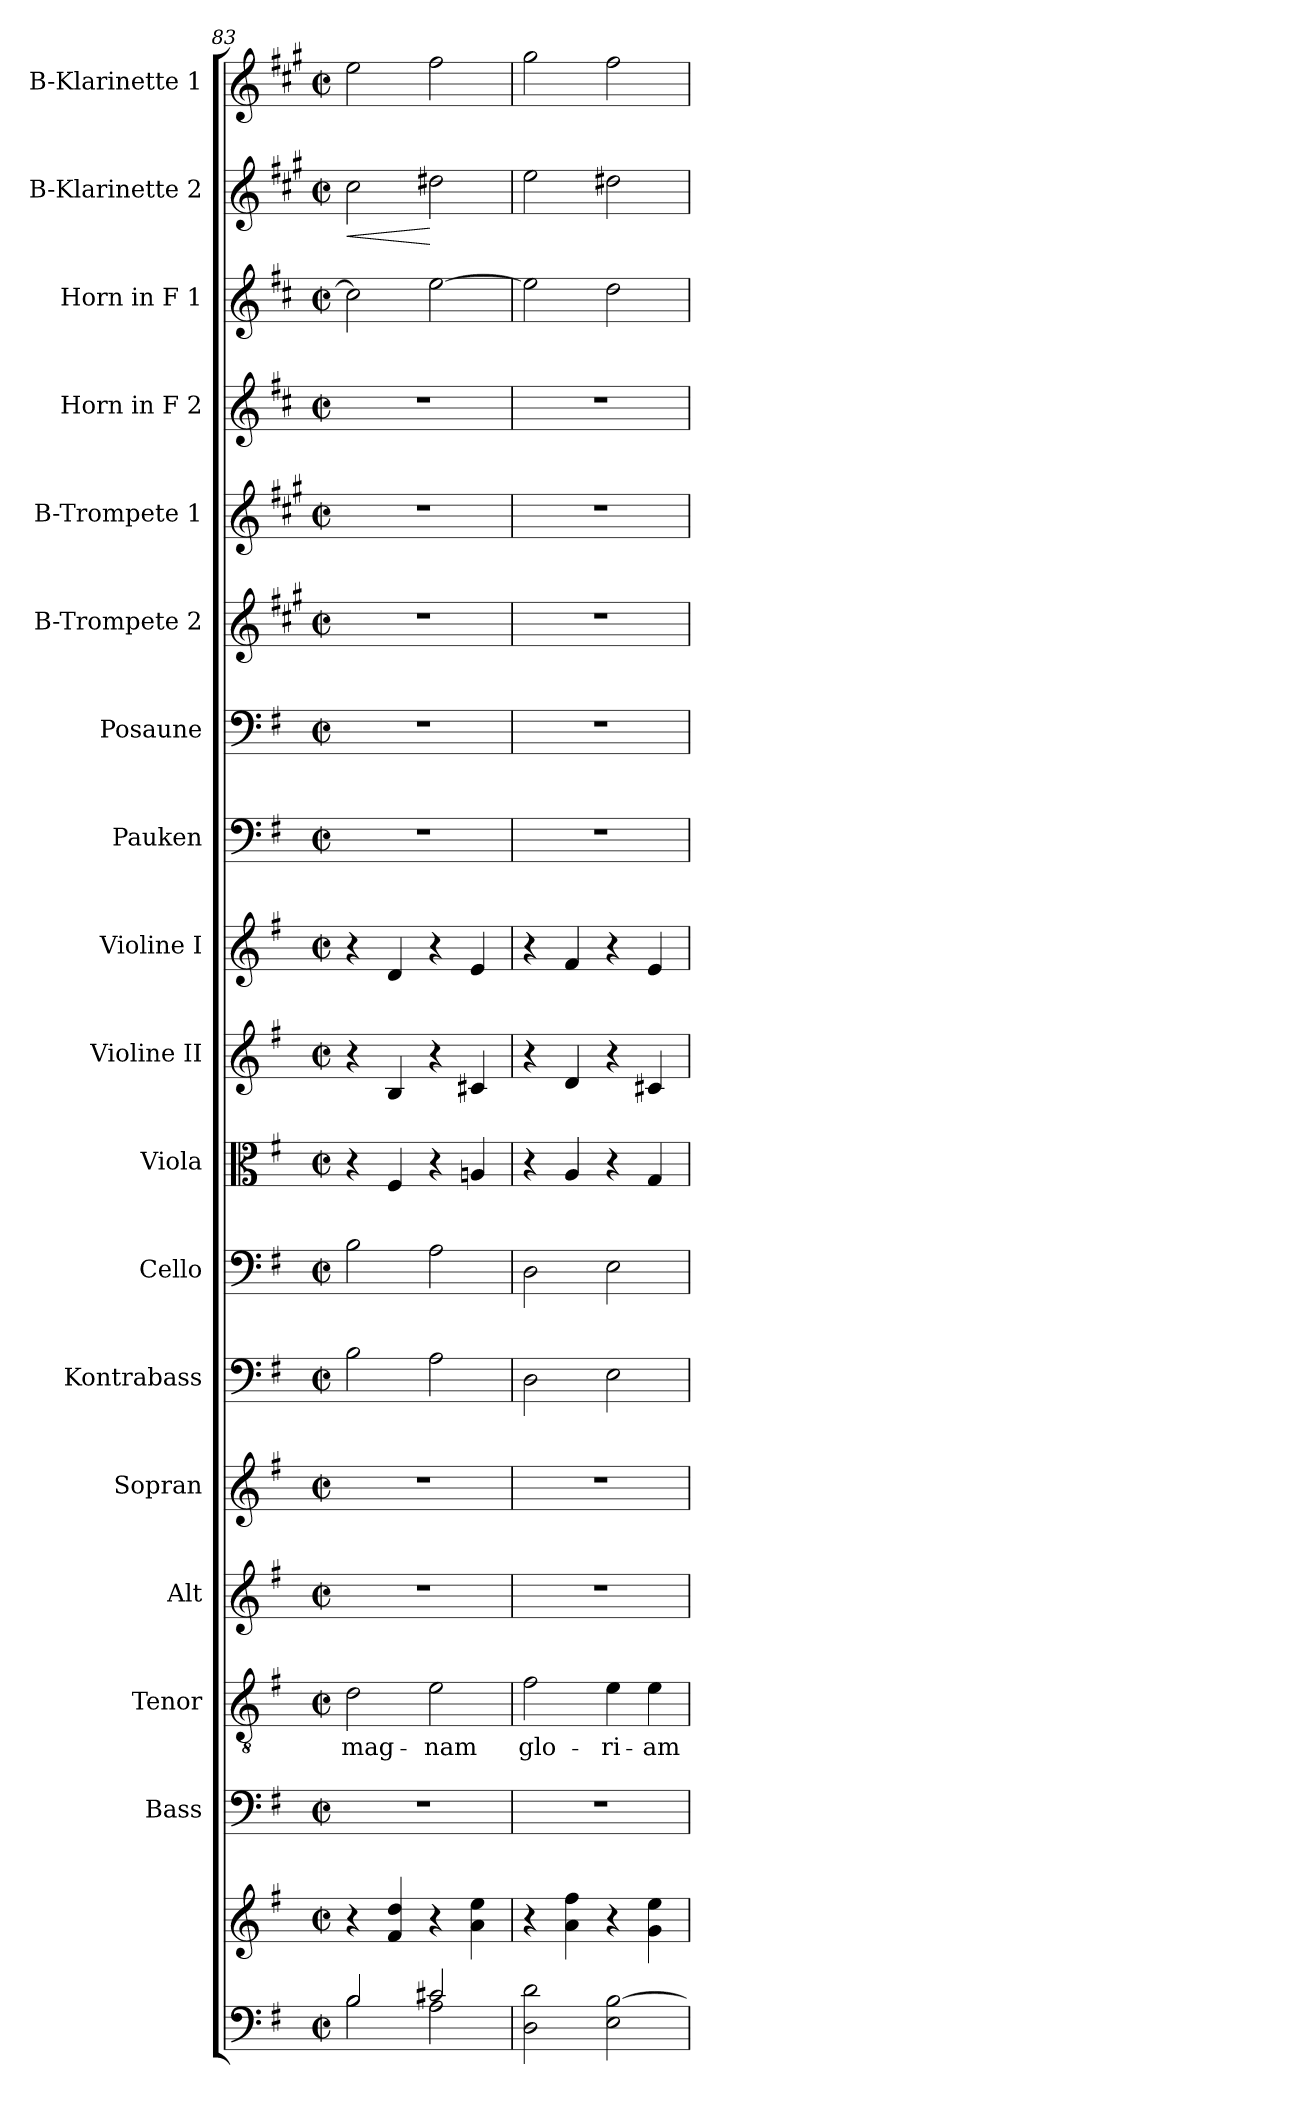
**kern	**kern	**kern	**kern	**text	**kern	**kern	**kern	**kern	**kern	**kern	**kern	**kern	**kern	**kern	**kern	**kern	**kern	**kern	**dynam	**kern
*part18	*part18	*part17	*part16	*part16	*part15	*part14	*part13	*part12	*part11	*part10	*part9	*part8	*part7	*part6	*part5	*part4	*part3	*part2	*part2	*part1
*staff19	*staff18	*staff17	*staff16	*staff16	*staff15	*staff14	*staff13	*staff12	*staff11	*staff10	*staff9	*staff8	*staff7	*staff6	*staff5	*staff4	*staff3	*staff2	*staff2	*staff1
*	*	*I"Bass	*I"Tenor	*	*I"Alt	*I"Sopran	*I"Kontrabass	*I"Cello	*I"Viola	*I"Violine II	*I"Violine I	*I"Pauken	*I"Posaune	*I"B-Trompete 2	*I"B-Trompete 1	*I"Horn in F 2	*I"Horn in F 1	*I"B-Klarinette 2	*	*I"B-Klarinette 1
*	*	*I'B.	*I'T.	*	*I'A.	*I'S.	*I'Kb.	*	*I'Vla.	*I'Vl. II	*I'Vl. I	*I'Pk.	*I'Pos.	*I'B Trp. 2	*I'B Trp. 1	*	*	*I'B Kl. 2	*	*I'B Kl. 1
*clefF4	*clefG2	*clefF4	*clefGv2	*	*clefG2	*clefG2	*clefF4	*clefF4	*clefC3	*clefG2	*clefG2	*clefF4	*clefF4	*clefG2	*clefG2	*clefG2	*clefG2	*clefG2	*	*clefG2
*	*	*	*	*	*	*	*ITrd7c12	*	*	*	*	*	*	*ITrd1c2	*ITrd1c2	*ITrd4c7	*ITrd4c7	*ITrd1c2	*	*ITrd1c2
*k[f#]	*k[f#]	*k[f#]	*k[f#]	*	*k[f#]	*k[f#]	*k[f#]	*k[f#]	*k[f#]	*k[f#]	*k[f#]	*k[f#]	*k[f#]	*k[f#]	*k[f#]	*k[f#]	*k[f#]	*k[f#]	*	*k[f#]
*G:	*G:	*G:	*G:	*	*G:	*G:	*G:	*G:	*G:	*G:	*G:	*G:	*G:	*G:	*G:	*G:	*G:	*G:	*	*G:
*M2/2	*M2/2	*M2/2	*M2/2	*	*M2/2	*M2/2	*M2/2	*M2/2	*M2/2	*M2/2	*M2/2	*M2/2	*M2/2	*M2/2	*M2/2	*M2/2	*M2/2	*M2/2	*	*M2/2
*met(c|)	*met(c|)	*met(c|)	*met(c|)	*	*met(c|)	*met(c|)	*met(c|)	*met(c|)	*met(c|)	*met(c|)	*met(c|)	*met(c|)	*met(c|)	*met(c|)	*met(c|)	*met(c|)	*met(c|)	*met(c|)	*	*met(c|)
=83	=83	=83	=83	=83	=83	=83	=83	=83	=83	=83	=83	=83	=83	=83	=83	=83	=83	=83	=83	=83
*^	*	*	*	*	*	*	*	*	*	*	*	*	*	*	*	*	*	*	*	*
!	!	!	!	!	!LO:LY:b	!	!	!	!	!	!	!	!	!	!	!	!	!	!	!LO:HP:b	!
2B/	2B\	4r	1r	2d\	mag-	1r	1r	2BB\	2B\	4r	4r	4r	1r	1r	1r	1r	1r	2f#\]	2b\	<	2dd\
.	.	4f#/ 4dd/	.	.	.	.	.	.	.	4F#/	4B/	4d/	.	.	.	.	.	.	.	.	.
!	!	!	!	!	!LO:LY:b	!	!	!	!	!	!	!	!	!	!	!	!	!	!	!	!
2c#X/	2A\	4r	.	2e\	-nam	.	.	2AA\	2A\	4r	4r	4r	.	.	.	.	.	[2a\	2cc#X\	[	2ee\
.	.	4a\ 4ee\	.	.	.	.	.	.	.	4An/	4c#X/	4e/	.	.	.	.	.	.	.	.	.
*v	*v	*	*	*	*	*	*	*	*	*	*	*	*	*	*	*	*	*	*	*	*
=84	=84	=84	=84	=84	=84	=84	=84	=84	=84	=84	=84	=84	=84	=84	=84	=84	=84	=84	=84	=84
!	!	!	!	!LO:LY:b	!	!	!	!	!	!	!	!	!	!	!	!	!	!	!	!
2D\ 2d\	4r	1r	2f#\	glo-	1r	1r	2DD\	2D\	4r	4r	4r	1r	1r	1r	1r	1r	2a\]	2dd\	.	2ff#\
.	4a\ 4ff#\	.	.	.	.	.	.	.	4A/	4d/	4f#/	.	.	.	.	.	.	.	.	.
!	!	!	!	!LO:LY:b	!	!	!	!	!	!	!	!	!	!	!	!	!	!	!	!
2E\ [2B\	4r	.	4e\	-ri-	.	.	2EE\	2E\	4r	4r	4r	.	.	.	.	.	2g\	2cc#X\	.	2ee\
!	!	!	!	!LO:LY:b	!	!	!	!	!	!	!	!	!	!	!	!	!	!	!	!
.	4g\ 4ee\	.	4e\	-am	.	.	.	.	4G/	4c#X/	4e/	.	.	.	.	.	.	.	.	.
=	=	=	=	=	=	=	=	=	=	=	=	=	=	=	=	=	=	=	=	=
*-	*-	*-	*-	*-	*-	*-	*-	*-	*-	*-	*-	*-	*-	*-	*-	*-	*-	*-	*-	*-
